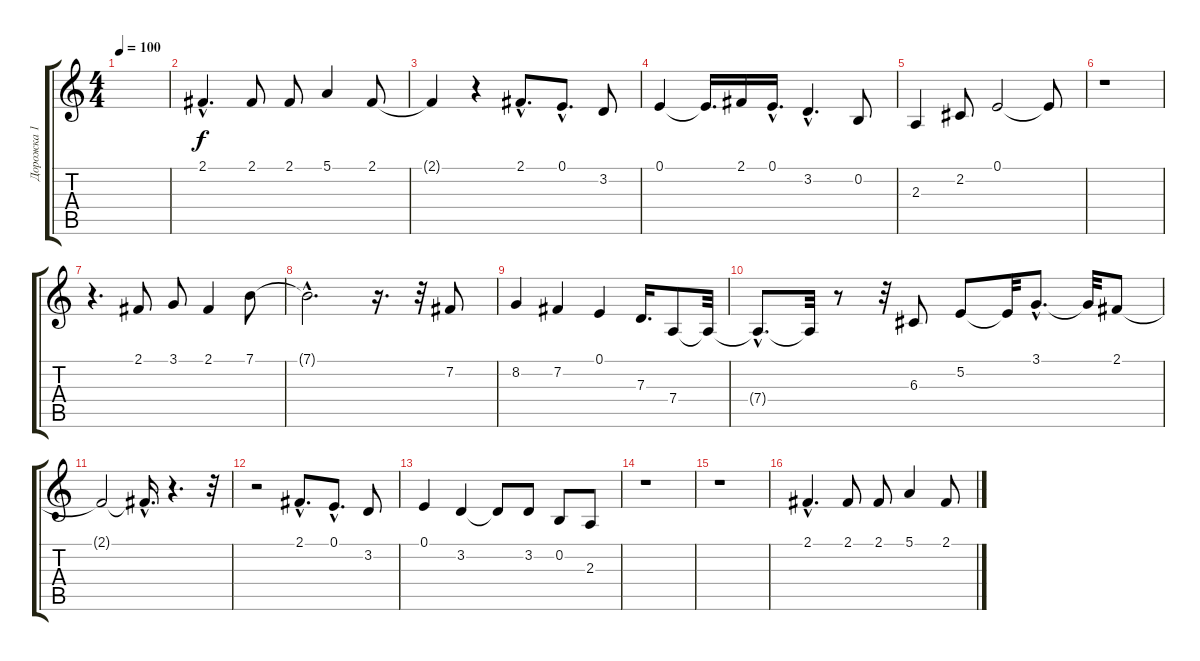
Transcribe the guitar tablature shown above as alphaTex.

\track ("Дорожка 1" "Дорожка 1") {instrument voiceoohs}
\staff {score tabs}
\tuning (E4 B3 G3 D3 A2 E2) {hide}
\ts (4 4)
\tempo 100
\clef g2
\ks c
|
2.1{hac}.4{d} 2.1.8 2.1.8 5.1.4 2.1.8 |
2.1{t}.4 r.4 2.1{hac}.8{d} 0.1{hac}.8{d} 3.2.8 |
0.1.4 0.1{t}.16{d} 2.1.16 0.1{hac}.16{d} 3.2{hac}.4{d} 0.2.8 |
2.3.4 2.2.8 0.1.2 0.1{t}.8 |
r.1 |
r.4{d} 2.1.8 3.1.8 2.1.4 7.1.8 |
7.1{hac t}.2{d} r.16{d} r.32 7.2.8 |
8.2.4 7.2.4 0.1.4 7.3.16{d} 7.4.8 7.4{t}.32 |
7.4{hac t}.8{d} 7.4{t}.32 r.8 r.32 6.3.8 5.2.8 5.2{t}.32 3.1{hac}.8{d} 3.1{t}.32 2.1.8 |
2.1{t}.2 2.1{hac t}.16{d} r.4{d} r.32 |
r.2 2.1{hac}.8{d} 0.1{hac}.8{d} 3.2.8 |
0.1.4 3.2.4 3.2{t}.8 3.2.8 0.2.8 2.3.8 |
r.1 |
r.1 |
2.1{hac}.4{d} 2.1.8 2.1.8 5.1.4 2.1.8
